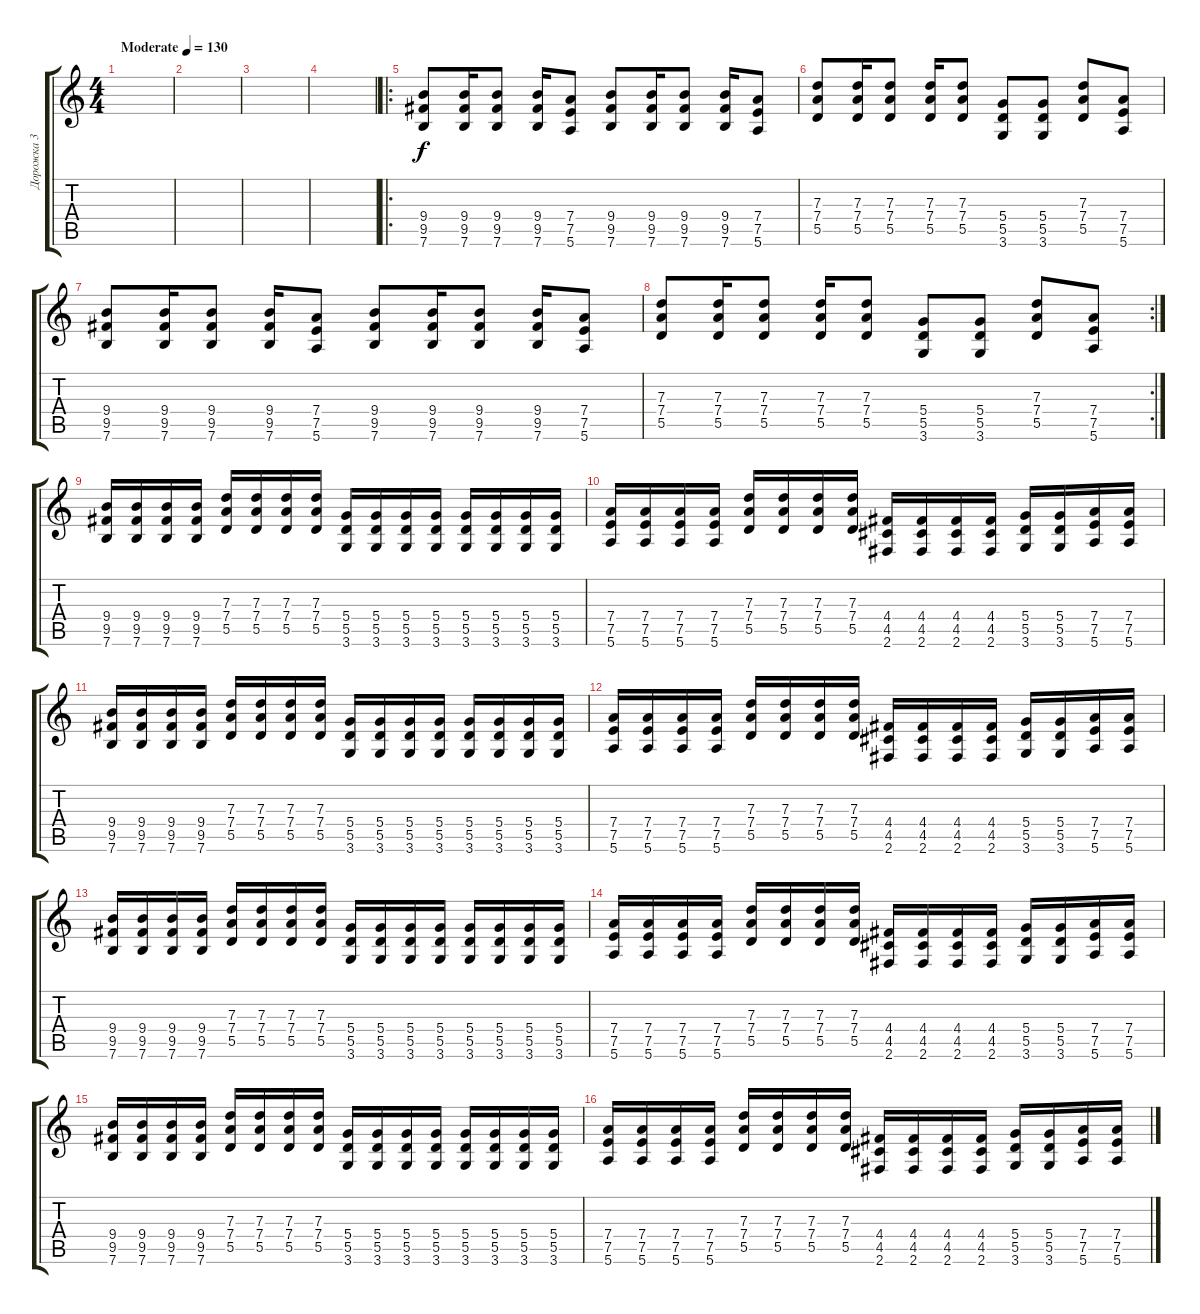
\track ("Дорожка 3" "Дорожка 3") {instrument overdrivenguitar}
\staff {score tabs}
\tuning (E4 B3 G3 D3 A2 E2) {hide}
\ts (4 4)
\tempo (130 "Moderate")
\clef g2
\ks c
|
|
|
|
\ro
(9.4 9.5 7.6).8 (9.4 9.5 7.6).16 (9.4 9.5 7.6).8 (9.4 9.5 7.6).16 (7.4 7.5 5.6).8 (9.4 9.5 7.6).8 (9.4 9.5 7.6).16 (9.4 9.5 7.6).8 (9.4 9.5 7.6).16 (7.4 7.5 5.6).8 |
(7.3 7.4 5.5).8 (7.3 7.4 5.5).16 (7.3 7.4 5.5).8 (7.3 7.4 5.5).16 (7.3 7.4 5.5).8 (5.4 5.5 3.6).8 (5.4 5.5 3.6).8 (7.3 7.4 5.5).8 (7.4 7.5 5.6).8 |
(9.4 9.5 7.6).8 (9.4 9.5 7.6).16 (9.4 9.5 7.6).8 (9.4 9.5 7.6).16 (7.4 7.5 5.6).8 (9.4 9.5 7.6).8 (9.4 9.5 7.6).16 (9.4 9.5 7.6).8 (9.4 9.5 7.6).16 (7.4 7.5 5.6).8 |
\rc 2
(7.3 7.4 5.5).8 (7.3 7.4 5.5).16 (7.3 7.4 5.5).8 (7.3 7.4 5.5).16 (7.3 7.4 5.5).8 (5.4 5.5 3.6).8 (5.4 5.5 3.6).8 (7.3 7.4 5.5).8 (7.4 7.5 5.6).8 |
(9.4 9.5 7.6).16 (9.4 9.5 7.6).16 (9.4 9.5 7.6).16 (9.4 9.5 7.6).16 (7.3 7.4 5.5).16 (7.3 7.4 5.5).16 (7.3 7.4 5.5).16 (7.3 7.4 5.5).16 (5.4 5.5 3.6).16 (5.4 5.5 3.6).16 (5.4 5.5 3.6).16 (5.4 5.5 3.6).16 (5.4 5.5 3.6).16 (5.4 5.5 3.6).16 (5.4 5.5 3.6).16 (5.4 5.5 3.6).16 |
(7.4 7.5 5.6).16 (7.4 7.5 5.6).16 (7.4 7.5 5.6).16 (7.4 7.5 5.6).16 (7.3 7.4 5.5).16 (7.3 7.4 5.5).16 (7.3 7.4 5.5).16 (7.3 7.4 5.5).16 (4.4 4.5 2.6).16 (4.4 4.5 2.6).16 (4.4 4.5 2.6).16 (4.4 4.5 2.6).16 (5.4 5.5 3.6).16 (5.4 5.5 3.6).16 (7.4 7.5 5.6).16 (7.4 7.5 5.6).16 |
(9.4 9.5 7.6).16 (9.4 9.5 7.6).16 (9.4 9.5 7.6).16 (9.4 9.5 7.6).16 (7.3 7.4 5.5).16 (7.3 7.4 5.5).16 (7.3 7.4 5.5).16 (7.3 7.4 5.5).16 (5.4 5.5 3.6).16 (5.4 5.5 3.6).16 (5.4 5.5 3.6).16 (5.4 5.5 3.6).16 (5.4 5.5 3.6).16 (5.4 5.5 3.6).16 (5.4 5.5 3.6).16 (5.4 5.5 3.6).16 |
(7.4 7.5 5.6).16 (7.4 7.5 5.6).16 (7.4 7.5 5.6).16 (7.4 7.5 5.6).16 (7.3 7.4 5.5).16 (7.3 7.4 5.5).16 (7.3 7.4 5.5).16 (7.3 7.4 5.5).16 (4.4 4.5 2.6).16 (4.4 4.5 2.6).16 (4.4 4.5 2.6).16 (4.4 4.5 2.6).16 (5.4 5.5 3.6).16 (5.4 5.5 3.6).16 (7.4 7.5 5.6).16 (7.4 7.5 5.6).16 |
(9.4 9.5 7.6).16 (9.4 9.5 7.6).16 (9.4 9.5 7.6).16 (9.4 9.5 7.6).16 (7.3 7.4 5.5).16 (7.3 7.4 5.5).16 (7.3 7.4 5.5).16 (7.3 7.4 5.5).16 (5.4 5.5 3.6).16 (5.4 5.5 3.6).16 (5.4 5.5 3.6).16 (5.4 5.5 3.6).16 (5.4 5.5 3.6).16 (5.4 5.5 3.6).16 (5.4 5.5 3.6).16 (5.4 5.5 3.6).16 |
(7.4 7.5 5.6).16 (7.4 7.5 5.6).16 (7.4 7.5 5.6).16 (7.4 7.5 5.6).16 (7.3 7.4 5.5).16 (7.3 7.4 5.5).16 (7.3 7.4 5.5).16 (7.3 7.4 5.5).16 (4.4 4.5 2.6).16 (4.4 4.5 2.6).16 (4.4 4.5 2.6).16 (4.4 4.5 2.6).16 (5.4 5.5 3.6).16 (5.4 5.5 3.6).16 (7.4 7.5 5.6).16 (7.4 7.5 5.6).16 |
(9.4 9.5 7.6).16 (9.4 9.5 7.6).16 (9.4 9.5 7.6).16 (9.4 9.5 7.6).16 (7.3 7.4 5.5).16 (7.3 7.4 5.5).16 (7.3 7.4 5.5).16 (7.3 7.4 5.5).16 (5.4 5.5 3.6).16 (5.4 5.5 3.6).16 (5.4 5.5 3.6).16 (5.4 5.5 3.6).16 (5.4 5.5 3.6).16 (5.4 5.5 3.6).16 (5.4 5.5 3.6).16 (5.4 5.5 3.6).16 |
(7.4 7.5 5.6).16 (7.4 7.5 5.6).16 (7.4 7.5 5.6).16 (7.4 7.5 5.6).16 (7.3 7.4 5.5).16 (7.3 7.4 5.5).16 (7.3 7.4 5.5).16 (7.3 7.4 5.5).16 (4.4 4.5 2.6).16 (4.4 4.5 2.6).16 (4.4 4.5 2.6).16 (4.4 4.5 2.6).16 (5.4 5.5 3.6).16 (5.4 5.5 3.6).16 (7.4 7.5 5.6).16 (7.4 7.5 5.6).16
